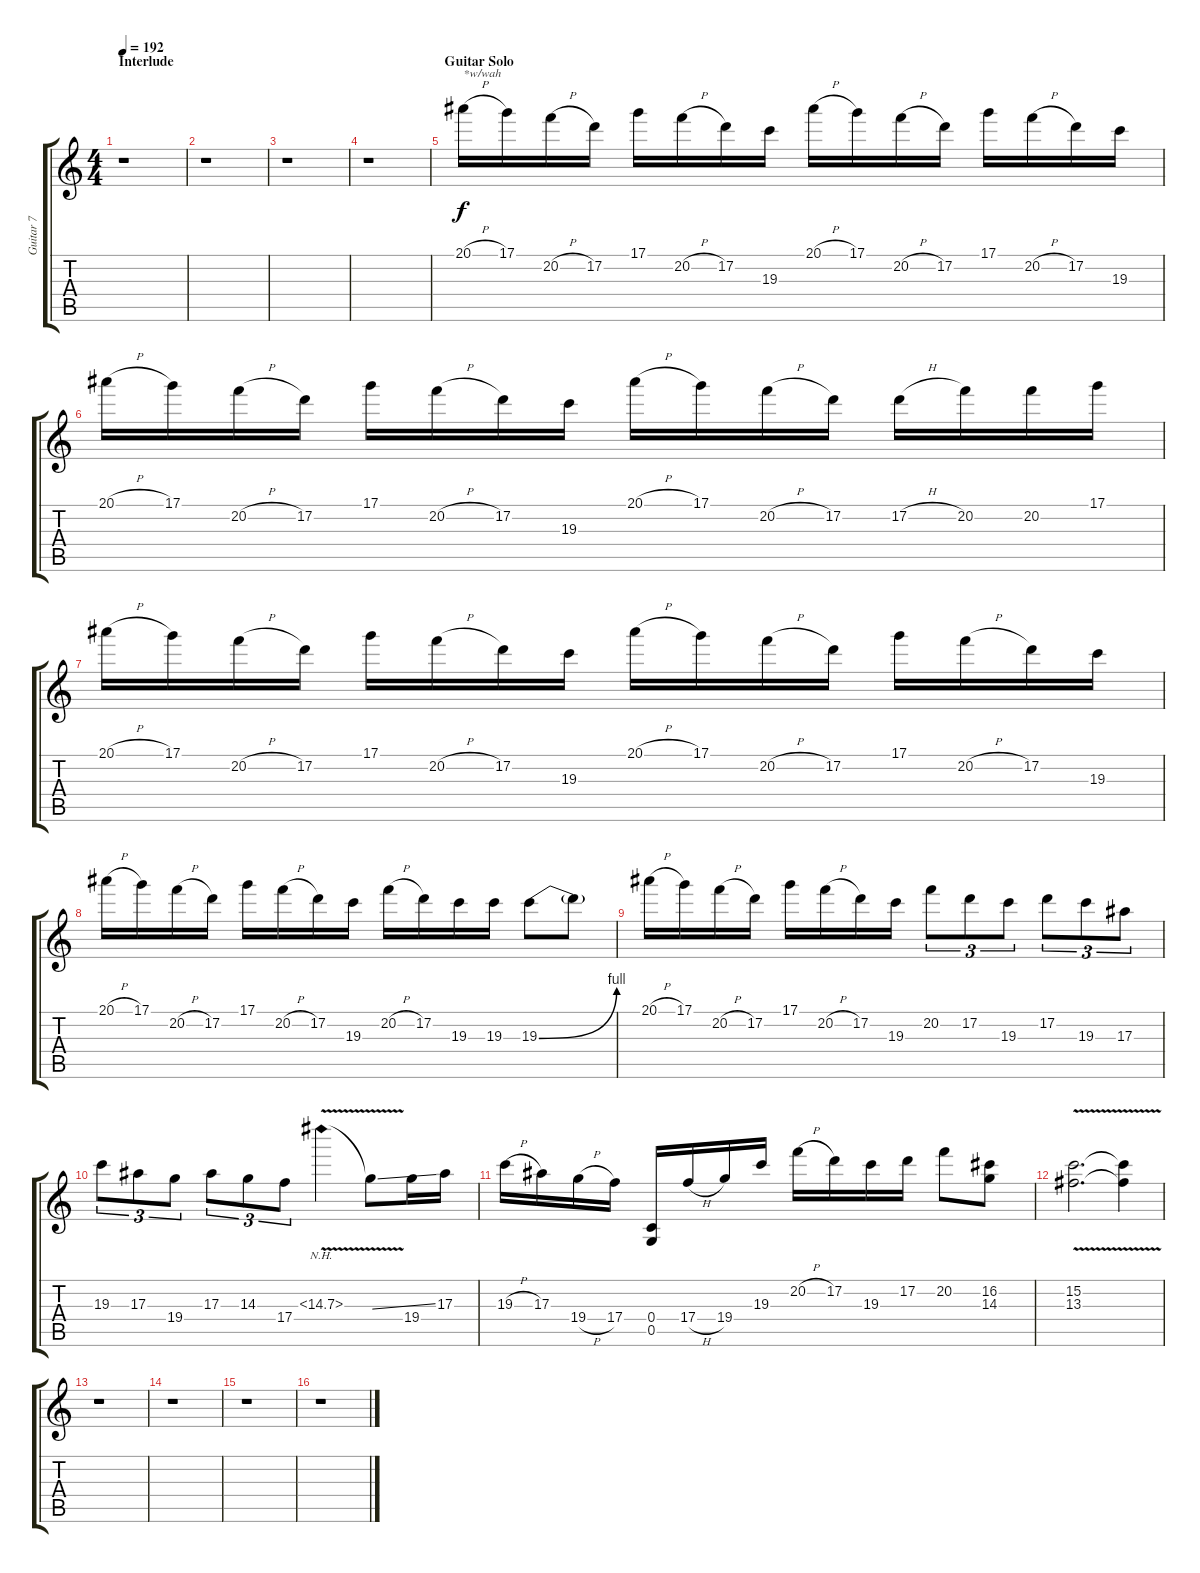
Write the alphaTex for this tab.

\track ("Guitar 7" "Guitar 7") {instrument distortionguitar}
\staff {score tabs}
\tuning (D4 A3 F3 C3 G2 C2) {hide}
\ts (4 4)
\section ("" "Interlude")
\tempo 192
\clef g2
\ks c
r.1{dy f} |
r.1 |
r.1 |
r.1 |
\section ("" "Guitar Solo")
20.1{h}.16{txt "*w/wah"} 17.1.16 20.2{h}.16 17.2.16 17.1.16 20.2{h}.16 17.2.16 19.3.16 20.1{h}.16 17.1.16 20.2{h}.16 17.2.16 17.1.16 20.2{h}.16 17.2.16 19.3.16 |
20.1{h}.16 17.1.16 20.2{h}.16 17.2.16 17.1.16 20.2{h}.16 17.2.16 19.3.16 20.1{h}.16 17.1.16 20.2{h}.16 17.2.16 17.2{h}.16 20.2.16 20.2.16 17.1.16 |
20.1{h}.16 17.1.16 20.2{h}.16 17.2.16 17.1.16 20.2{h}.16 17.2.16 19.3.16 20.1{h}.16 17.1.16 20.2{h}.16 17.2.16 17.1.16 20.2{h}.16 17.2.16 19.3.16 |
20.1{h}.16 17.1.16 20.2{h}.16 17.2.16 17.1.16 20.2{h}.16 17.2.16 19.3.16 20.2{h}.16 17.2.16 19.3.16 19.3.16 19.3{be (bend 0 0 60 4)}.8 19.3{t}.8 |
20.1{h}.16 17.1.16 20.2{h}.16 17.2.16 17.1.16 20.2{h}.16 17.2.16 19.3.16 20.2.8{tu (3 2)} 17.2.8{tu (3 2)} 19.3.8{tu (3 2)} 17.2.8{tu (3 2)} 19.3.8{tu (3 2)} 17.3.8{tu (3 2)} |
19.3.8{tu (3 2)} 17.3.8{tu (3 2)} 19.4.8{tu (3 2)} 17.3.8{tu (3 2)} 14.3.8{tu (3 2)} 17.4.8{tu (3 2)} 14.3{nh v}.4 14.3{ss t}.8 19.4.16 17.3.16 |
19.3{h}.16 17.3.16 19.4{h}.16 17.4.16 (0.4 0.5).16 17.4{h}.16 19.4.16 19.3.16 20.2{h}.16 17.2.16 19.3.16 17.2.16 20.2.8 (16.2 14.3).8 |
(15.2{v} 13.3).2{d} (15.2{t} 13.3{t}).4 |
r.1 |
r.1 |
r.1 |
r.1
